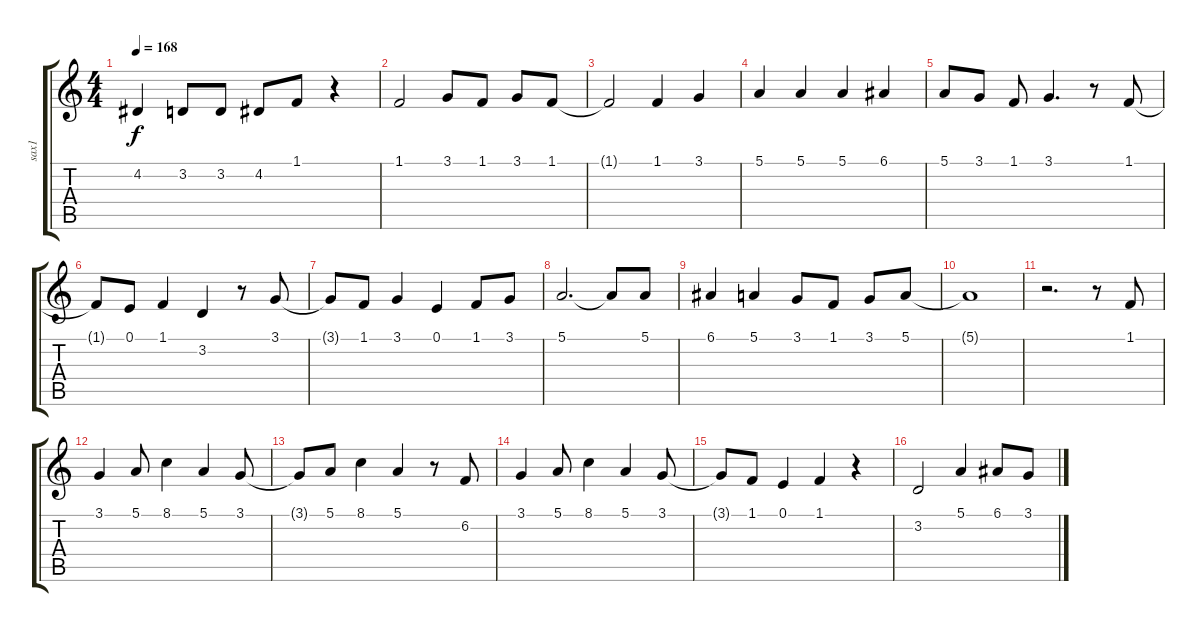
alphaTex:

\track ("sax1" "sax1") {instrument sopranosax}
\staff {score tabs}
\tuning (E4 B3 G3 D3 A2 E2) {hide}
\ts (4 4)
\tempo 168
\clef g2
\ks c
4.2{t}.4{dy f} 3.2.8 3.2.8 4.2.8 1.1.8 r.4 |
1.1.2 3.1.8 1.1.8 3.1.8 1.1.8 |
1.1{t}.2 1.1.4 3.1.4 |
5.1.4 5.1.4 5.1.4 6.1.4 |
5.1.8 3.1.8 1.1.8 3.1.4{d} r.8 1.1.8 |
1.1{t}.8 0.1.8 1.1.4 3.2.4 r.8 3.1.8 |
3.1{t}.8 1.1.8 3.1.4 0.1.4 1.1.8 3.1.8 |
5.1.2{d} 5.1{t}.8 5.1.8 |
6.1.4 5.1.4 3.1.8 1.1.8 3.1.8 5.1.8 |
5.1{t}.1 |
r.2{d} r.8 1.1.8 |
3.1.4 5.1.8 8.1.4 5.1.4 3.1.8 |
3.1{t}.8 5.1.8 8.1.4 5.1.4 r.8 6.2.8 |
3.1.4 5.1.8 8.1.4 5.1.4 3.1.8 |
3.1{t}.8 1.1.8 0.1.4 1.1.4 r.4 |
3.2.2 5.1.4 6.1.8 3.1.8
